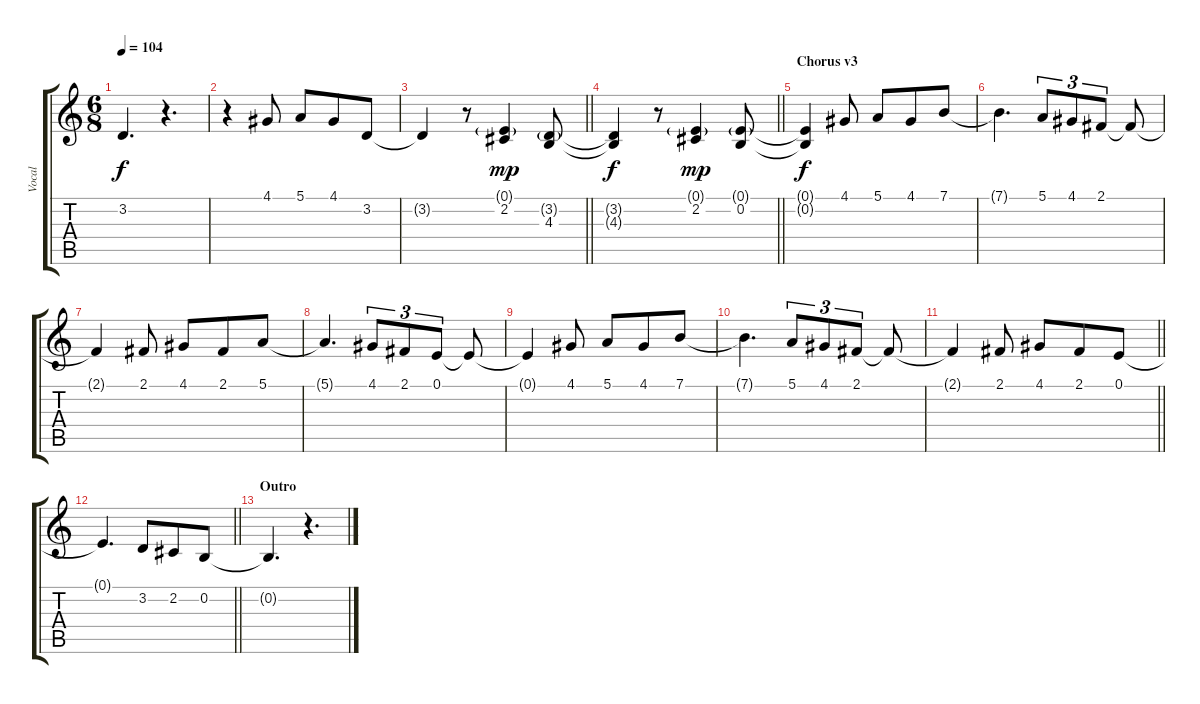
\track ("Vocal" "Vocal") {instrument acousticgrandpiano}
\staff {score tabs}
\tuning (E4 B3 G3 D3 A2 E2) {hide}
\ts (6 8)
\tempo 104
\clef g2
\ks c
3.2{t}.4{d dy f} r.4{d} |
r.4 4.1.8 5.1.8 4.1.8 3.2.8 |
\barLineRight lightlight
3.2{t}.4 r.8 (0.1{g} 2.2).4{dy mp} (3.2{g} 4.3).8 |
\barLineRight lightlight
(3.2{t} 4.3{t}).4{dy f} r.8 (0.1{g} 2.2).4{dy mp} (0.1{g} 0.2).8 |
\section ("" "Chorus v3")
(0.1{t} 0.2{t}).4{dy f} 4.1.8 5.1.8 4.1.8 7.1.8 |
7.1{t}.4{d} 5.1.8{tu (3 2)} 4.1.8{tu (3 2)} 2.1.8{tu (3 2)} 2.1{t}.8 |
2.1{t}.4 2.1.8 4.1.8 2.1.8 5.1.8 |
5.1{t}.4{d} 4.1.8{tu (3 2)} 2.1.8{tu (3 2)} 0.1.8{tu (3 2)} 0.1{t}.8 |
0.1{t}.4 4.1.8 5.1.8 4.1.8 7.1.8 |
7.1{t}.4{d} 5.1.8{tu (3 2)} 4.1.8{tu (3 2)} 2.1.8{tu (3 2)} 2.1{t}.8 |
\barLineRight lightlight
2.1{t}.4 2.1.8 4.1.8 2.1.8 0.1.8 |
\barLineRight lightlight
0.1{t}.4{d} 3.2.8 2.2.8 0.2.8 |
\section ("" "Outro")
0.2{t}.4{d} r.4{d}
